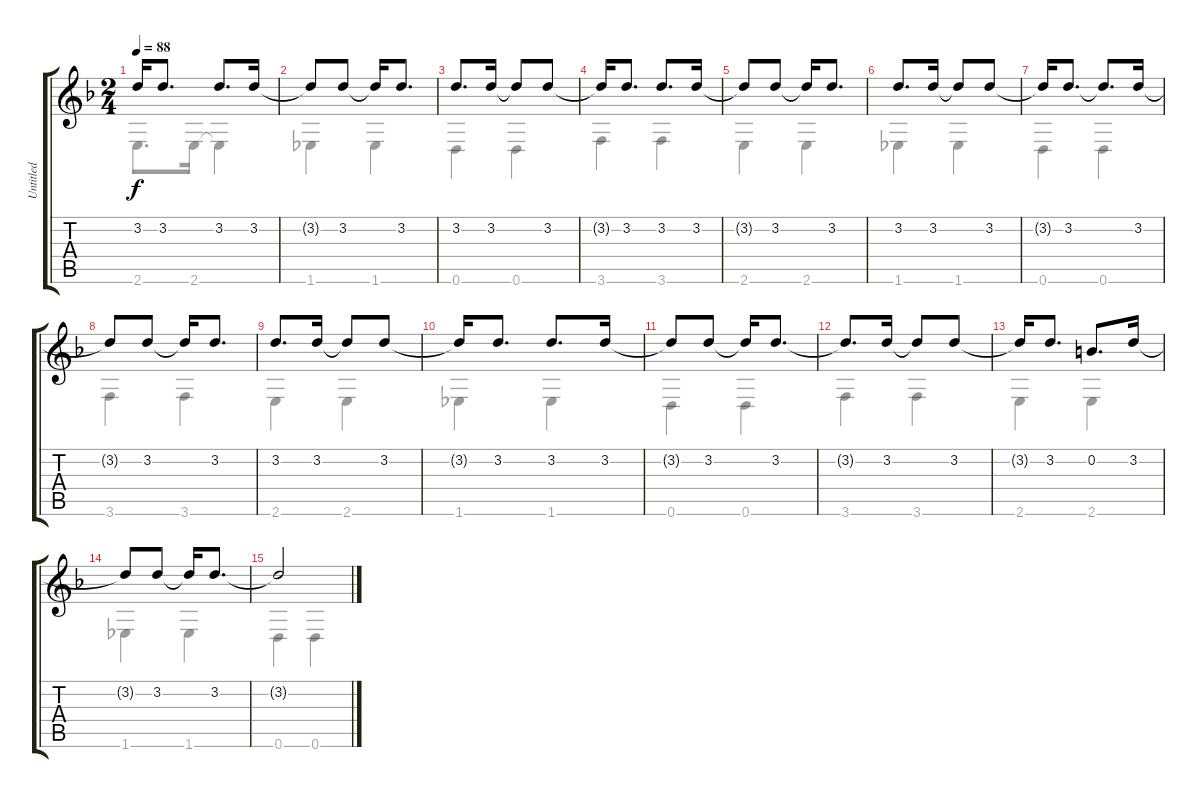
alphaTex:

\track ("Untitled" "Untitled") {instrument acousticguitarnylon}
\staff {score tabs}
\tuning (E4 B3 G3 D3 A2 D2) {hide}
\voice
\ts (2 4)
\tempo 88
\clef g2
\ks f
3.2{t}.16{dy f} 3.2.8{d} 3.2.8{d} 3.2.16 |
3.2{t}.8 3.2.8 3.2{t}.16 3.2.8{d} |
3.2.8{d} 3.2.16 3.2{t}.8 3.2.8 |
3.2{t}.16 3.2.8{d} 3.2.8{d} 3.2.16 |
3.2{t}.8 3.2.8 3.2{t}.16 3.2.8{d} |
3.2.8{d} 3.2.16 3.2{t}.8 3.2.8 |
3.2{t}.16 3.2.8{d} 3.2{t}.8{d} 3.2.16 |
3.2{t}.8 3.2.8 3.2{t}.16 3.2.8{d} |
3.2.8{d} 3.2.16 3.2{t}.8 3.2.8 |
3.2{t}.16 3.2.8{d} 3.2.8{d} 3.2.16 |
3.2{t}.8 3.2.8 3.2{t}.16 3.2.8{d} |
3.2{t}.8{d} 3.2.16 3.2{t}.8 3.2.8 |
3.2{t}.16 3.2.8{d} 0.2.8{d} 3.2.16 |
3.2{t}.8 3.2.8 3.2{t}.16 3.2.8{d} |
3.2{t}.2
\voice
\clef g2
\ottava regular
\simile none
\ks f
2.6.8{d dy f} 2.6.16 2.6{t}.4 |
1.6.4 1.6.4 |
0.6.4 0.6.4 |
3.6.4 3.6.4 |
2.6.4 2.6.4 |
1.6.4 1.6.4 |
0.6.4 0.6.4 |
3.6.4 3.6.4 |
2.6.4 2.6.4 |
1.6.4 1.6.4 |
0.6.4 0.6.4 |
3.6.4 3.6.4 |
2.6.4 2.6.4 |
1.6.4 1.6.4 |
0.6.4 0.6.4
